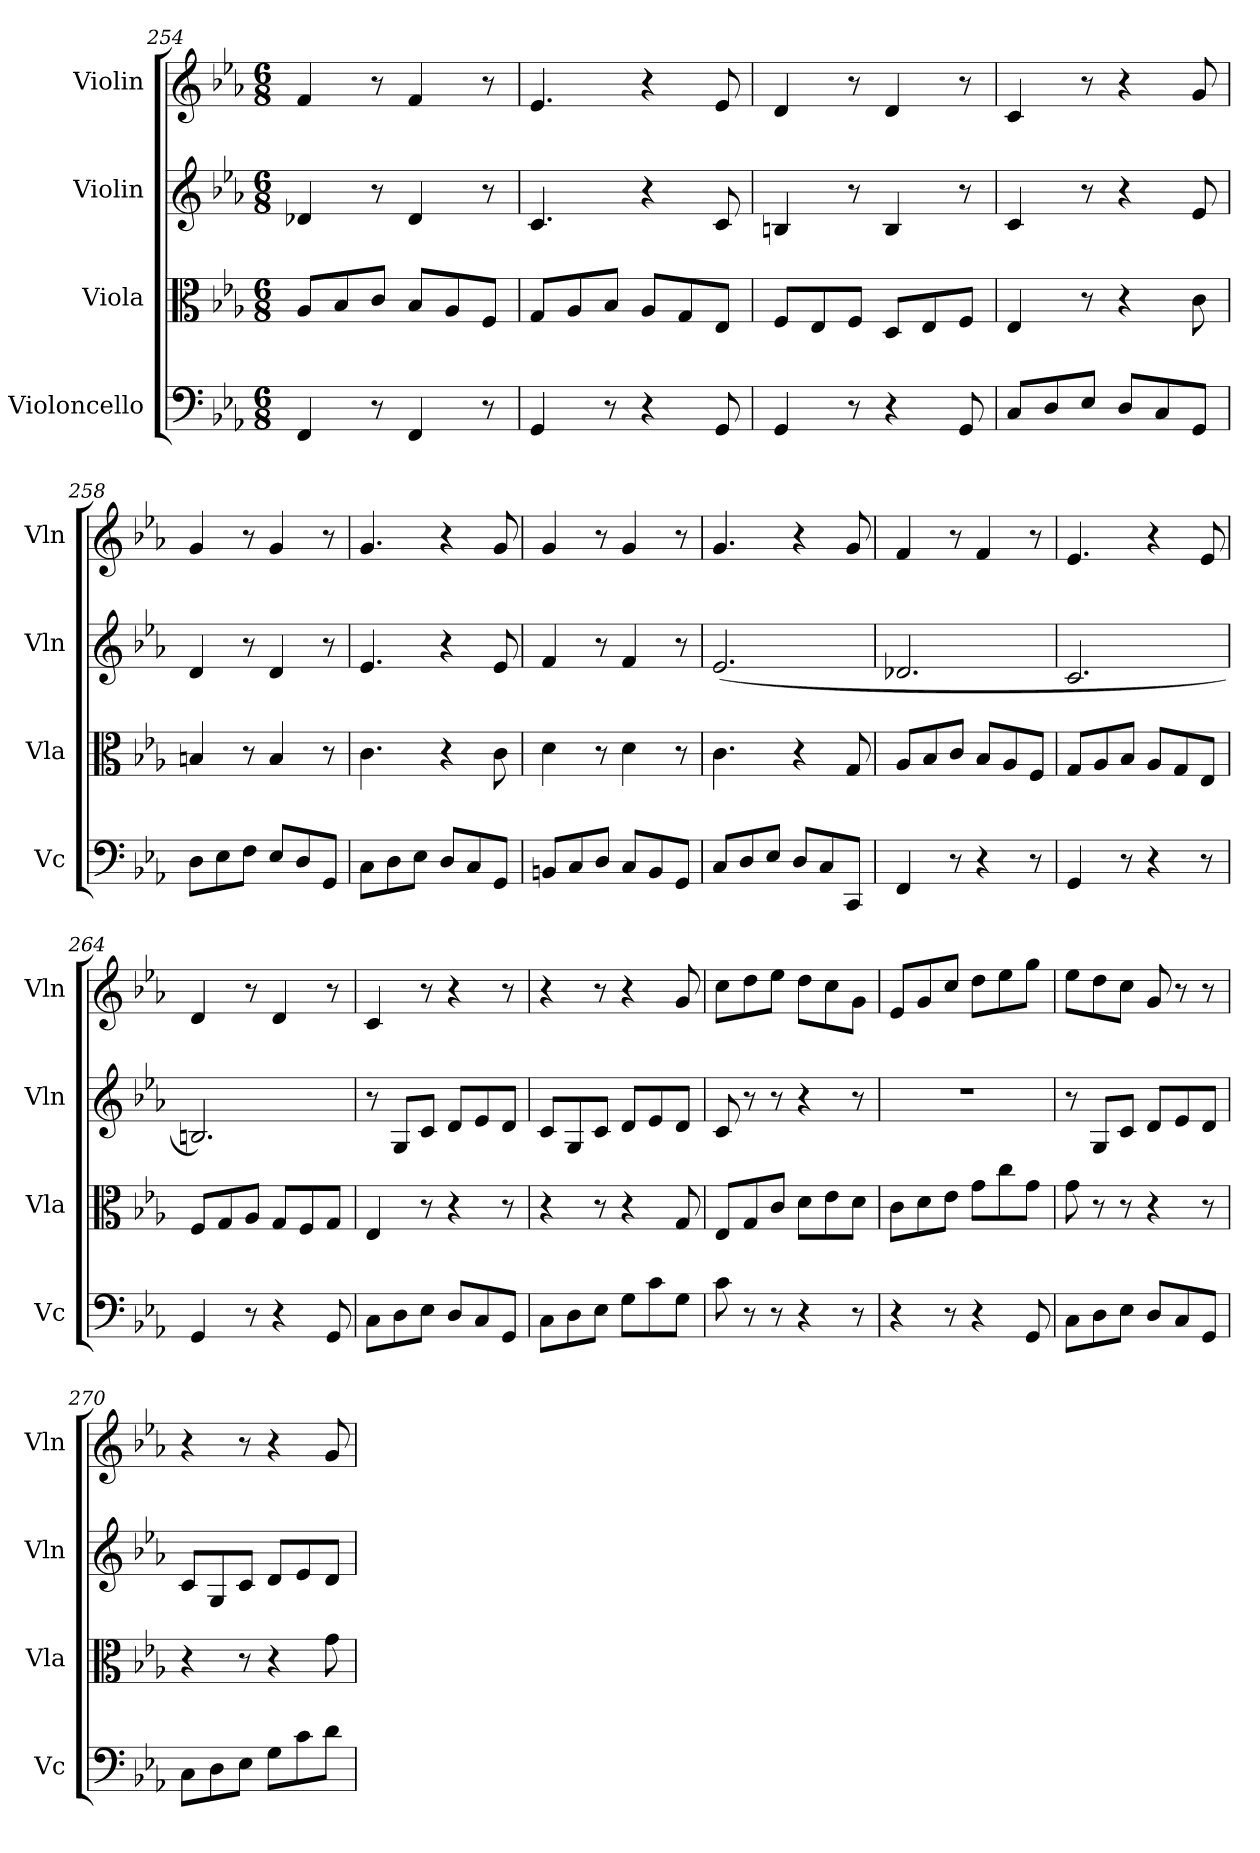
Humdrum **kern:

**kern	**kern	**kern	**kern
*part4	*part3	*part2	*part1
*staff4	*staff3	*staff2	*staff1
*I"Violoncello	*I"Viola	*I"Violin	*I"Violin
*I'Vc	*I'Vla	*I'Vln	*I'Vln
!!LO:LB:g=z
*clefF4	*clefC3	*clefG2	*clefG2
*k[b-e-a-]	*k[b-e-a-]	*k[b-e-a-]	*k[b-e-a-]
*M6/8	*M6/8	*M6/8	*M6/8
=254	=254	=254	=254
4FF/	8A-/L	4d-X/	4f/
.	8B-/	.	.
8r	8c/J	8r	8r
4FF/	8B-/L	4d-/	4f/
.	8A-/	.	.
8r	8F/J	8r	8r
=255	=255	=255	=255
4GG/	8G/L	4.c/	4.e-/
.	8A-/	.	.
8r	8B-/J	.	.
4r	8A-/L	4r	4r
.	8G/	.	.
8GG/	8E-/J	8c/	8e-/
=256	=256	=256	=256
4GG/	8F/L	4Bn/	4d/
.	8E-/	.	.
8r	8F/J	8r	8r
4r	8D/L	4B/	4d/
.	8E-/	.	.
8GG/	8F/J	8r	8r
=257	=257	=257	=257
8C/L	4E-/	4c/	4c/
8D/	.	.	.
8E-/J	8r	8r	8r
8D/L	4r	4r	4r
8C/	.	.	.
8GG/J	8c\	8e-/	8g/
=258	=258	=258	=258
8D\L	4Bn/	4d/	4g/
8E-\	.	.	.
8F\J	8r	8r	8r
8E-/L	4B/	4d/	4g/
8D/	.	.	.
8GG/J	8r	8r	8r
=259	=259	=259	=259
8C\L	4.c\	4.e-/	4.g/
8D\	.	.	.
8E-\J	.	.	.
8D/L	4r	4r	4r
8C/	.	.	.
8GG/J	8c\	8e-/	8g/
=260	=260	=260	=260
8BBn/L	4d\	4f/	4g/
8C/	.	.	.
8D/J	8r	8r	8r
8C/L	4d\	4f/	4g/
8BB/	.	.	.
8GG/J	8r	8r	8r
=261	=261	=261	=261
8C/L	4.c\	(2.e-/	4.g/
8D/	.	.	.
8E-/J	.	.	.
8D/L	4r	.	4r
8C/	.	.	.
8CC/J	8G/	.	8g/
=262	=262	=262	=262
4FF/	8A-/L	2.d-X/	4f/
.	8B-/	.	.
8r	8c/J	.	8r
4r	8B-/L	.	4f/
.	8A-/	.	.
8r	8F/J	.	8r
!!LO:LB:g=z
=263	=263	=263	=263
4GG/	8G/L	2.c/	4.e-/
.	8A-/	.	.
8r	8B-/J	.	.
4r	8A-/L	.	4r
.	8G/	.	.
8r	8E-/J	.	8e-/
=264	=264	=264	=264
4GG/	8F/L	2.Bn/)	4d/
.	8G/	.	.
8r	8A-/J	.	8r
4r	8G/L	.	4d/
.	8F/	.	.
8GG/	8G/J	.	8r
=265	=265	=265	=265
8C\L	4E-/	8r	4c/
8D\	.	8G/L	.
8E-\J	8r	8c/J	8r
8D/L	4r	8d/L	4r
8C/	.	8e-/	.
8GG/J	8r	8d/J	8r
=266	=266	=266	=266
8C\L	4r	8c/L	4r
8D\	.	8G/	.
8E-\J	8r	8c/J	8r
8G\L	4r	8d/L	4r
8c\	.	8e-/	.
8G\J	8G/	8d/J	8g/
=267	=267	=267	=267
8c\	8E-/L	8c/	8cc\L
8r	8G/	8r	8dd\
8r	8c/J	8r	8ee-\J
4r	8d\L	4r	8dd\L
.	8e-\	.	8cc\
8r	8d\J	8r	8g\J
=268	=268	=268	=268
4r	8c\L	2.r	8e-/L
.	8d\	.	8g/
8r	8e-\J	.	8cc/J
4r	8g\L	.	8dd\L
.	8cc\	.	8ee-\
8GG/	8g\J	.	8gg\J
=269	=269	=269	=269
8C\L	8g\	8r	8ee-\L
8D\	8r	8G/L	8dd\
8E-\J	8r	8c/J	8cc\J
8D/L	4r	8d/L	8g/
8C/	.	8e-/	8r
8GG/J	8r	8d/J	8r
=270	=270	=270	=270
8C\L	4r	8c/L	4r
8D\	.	8G/	.
8E-\J	8r	8c/J	8r
8G\L	4r	8d/L	4r
8c\	.	8e-/	.
8d\J	8g\	8d/J	8g/
=	=	=	=
*-	*-	*-	*-
